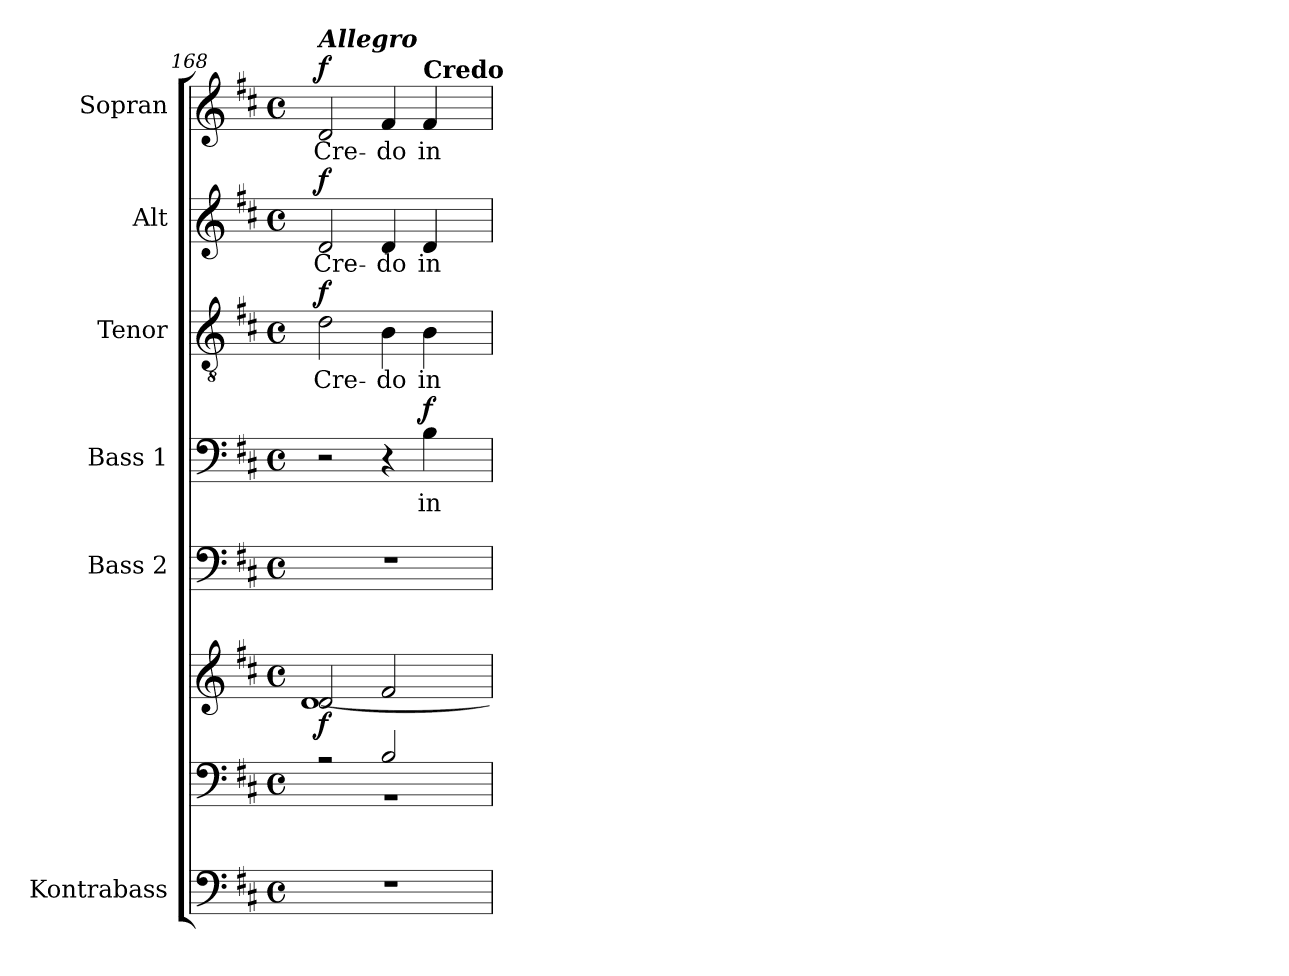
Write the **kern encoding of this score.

**kern	**kern	**kern	**dynam	**kern	**kern	**text	**dynam	**kern	**text	**dynam	**kern	**text	**dynam	**kern	**text	**dynam
*part7	*part6	*part6	*part6	*part5	*part4	*part4	*part4	*part3	*part3	*part3	*part2	*part2	*part2	*part1	*part1	*part1
*staff8	*staff7	*staff6	*staff6/7	*staff5	*staff4	*staff4	*staff4	*staff3	*staff3	*staff3	*staff2	*staff2	*staff2	*staff1	*staff1	*staff1
*I"Kontrabass	*	*	*	*I"Bass 2	*I"Bass 1	*	*	*I"Tenor	*	*	*I"Alt	*	*	*I"Sopran	*	*
*I'Kb.	*	*	*	*I'B. 2	*I'B. 1	*	*	*I'T.	*	*	*I'A.	*	*	*I'S.	*	*
!!LO:LB:g=z
*clefF4	*clefF4	*clefG2	*	*clefF4	*clefF4	*	*	*clefGv2	*	*	*clefG2	*	*	*clefG2	*	*
*ITrd7c12	*	*	*	*	*	*	*	*	*	*	*	*	*	*	*	*
*k[f#c#]	*k[f#c#]	*k[f#c#]	*	*k[f#c#]	*k[f#c#]	*	*	*k[f#c#]	*	*	*k[f#c#]	*	*	*k[f#c#]	*	*
*D:	*D:	*D:	*	*D:	*D:	*	*	*D:	*	*	*D:	*	*	*D:	*	*
*M4/4	*M4/4	*M4/4	*	*M4/4	*M4/4	*	*	*M4/4	*	*	*M4/4	*	*	*M4/4	*	*
*met(c)	*met(c)	*met(c)	*	*met(c)	*met(c)	*	*	*met(c)	*	*	*met(c)	*	*	*met(c)	*	*
=168	=168	=168	=168	=168	=168	=168	=168	=168	=168	=168	=168	=168	=168	=168	=168	=168
*	*^	*^	*	*	*	*	*	*	*	*	*	*	*	*	*	*
!	!	!	!	!	!	!	!	!	!	!	!	!	!	!	!	!LO:TX:a:Bi:t=Allegro	!	!
!	!	!	!	!	!LO:DY:b	!	!	!	!	!	!LO:LY:b	!LO:DY:a	!	!LO:LY:b	!LO:DY:a	!	!LO:LY:b	!LO:DY:a
1r	2rA	1rBB	2d/	[<1d	f	1r	2r	.	.	2d\	Cre-	f	2d/	Cre-	f	2d/	Cre-	f
!	!	!	!	!	!	!	!	!	!	!	!LO:LY:b	!	!	!LO:LY:b	!	!	!LO:LY:b	!
.	2B/	.	2f#/	.	.	.	4r	.	.	4B\	-do	.	4d/	-do	.	4f#/	-do	.
!	!	!	!	!	!	!	!	!	!	!	!	!	!	!	!	!LO:TX:a:B:t=Credo	!	!
!	!	!	!	!	!	!	!	!LO:LY:b	!LO:DY:a	!	!LO:LY:b	!	!	!LO:LY:b	!	!	!LO:LY:b	!
.	.	.	.	.	.	.	4B\	in	f	4B\	in	.	4d/	in	.	4f#/	in	.
*	*v	*v	*	*	*	*	*	*	*	*	*	*	*	*	*	*	*	*
*	*	*v	*v	*	*	*	*	*	*	*	*	*	*	*	*	*	*
=	=	=	=	=	=	=	=	=	=	=	=	=	=	=	=	=
*-	*-	*-	*-	*-	*-	*-	*-	*-	*-	*-	*-	*-	*-	*-	*-	*-
